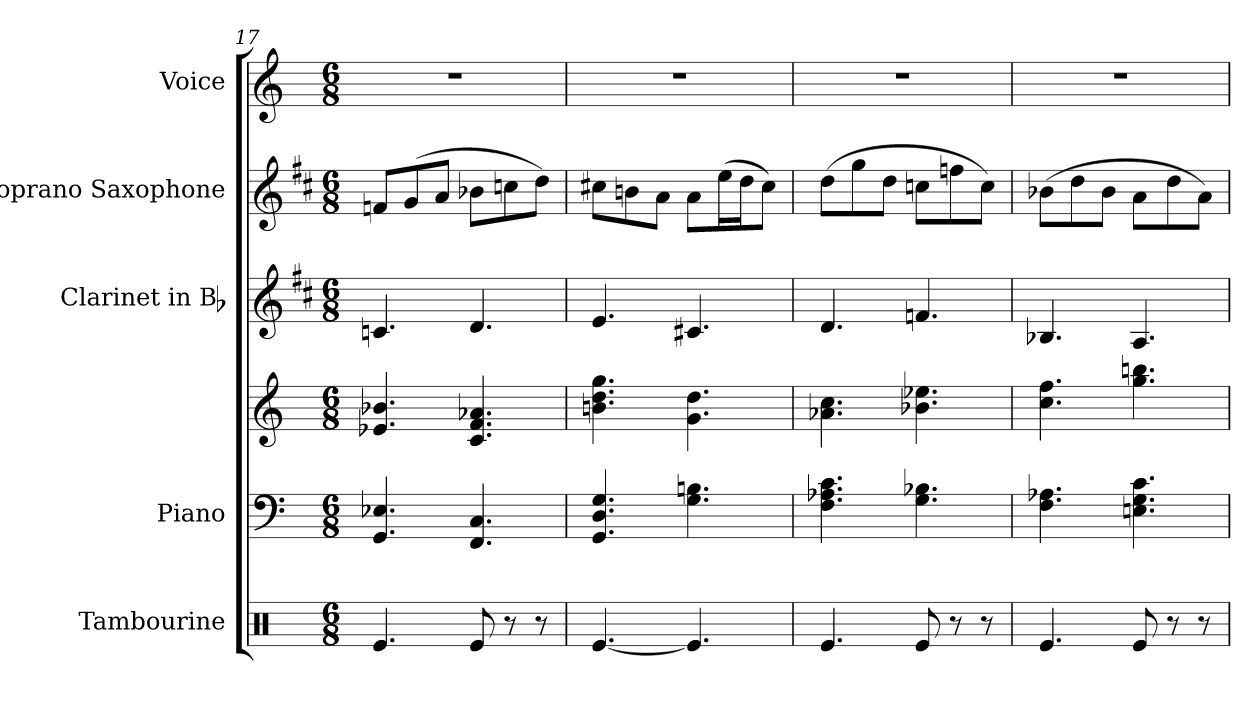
**kern	**kern	**kern	**kern	**kern	**kern
*part5	*part4	*part4	*part3	*part2	*part1
*staff6	*staff5	*staff4	*staff3	*staff2	*staff1
*I"Tambourine	*I"Piano	*	*I"Clarinet in Bb	*I"Soprano Saxophone	*I"Voice
*I'Tamb.	*I'Pno.	*	*I'Cl.	*I'Sop. Sax.	*I'Voice
*clefX	*clefF4	*clefG2	*clefG2	*clefG2	*clefG2
*	*	*	*ITrd1c2	*ITrd1c2	*
*k[]	*k[]	*k[]	*k[]	*k[]	*k[]
*C:	*C:	*C:	*C:	*C:	*C:
*M6/8	*M6/8	*M6/8	*M6/8	*M6/8	*M6/8
=17	=17	=17	=17	=17	=17
!	!	!	!	!	!LO:N:vis=1
4.Rei/	4.GGi/ 4.E-Xi	4.e-Xi/ 4.b-Xi	4.B-Xi/	8e-Xi/L	2.r
.	.	.	.	(8fi/	.
.	.	.	.	8gi/J	.
8Rei/	4.FFi/ 4.Ci	4.ci/ 4.fi 4.a-Xi	4.ci/	8a-Xi\L	.
8r	.	.	.	8b-Xi\	.
8r	.	.	.	8cci\J)	.
=18	=18	=18	=18	=18	=18
!	!	!	!	!	!LO:N:vis=1
[4.Rei/	4.GGi/ 4.Di 4.Gi	4.bni\ 4.ddi 4.ggi	4.di/	8bni\L	2.r
.	.	.	.	8ani\	.
.	.	.	.	8gi\J	.
4.Rei/]	4.Gi\ 4.Bni	4.gi\ 4.ddi	4.Bni/	8gi\L	.
.	.	.	.	(16ddi\L	.
.	.	.	.	16cci\J	.
.	.	.	.	8bi\J)	.
!!LO:LB:g=z
=19	=19	=19	=19	=19	=19
!	!	!	!	!	!LO:N:vis=1
4.Rei/	4.Fi\ 4.A-Xi 4.ci	4.a-Xi\ 4.cci	4.ci/	(8cci\L	2.r
.	.	.	.	8ffi\	.
.	.	.	.	8cci\J	.
8Rei/	4.Gi\ 4.B-Xi	4.b-Xi\ 4.ee-Xi	4.e-Xi/	8b-Xi\L	.
8r	.	.	.	8ee-Xi\	.
8r	.	.	.	8b-i\J)	.
=20	=20	=20	=20	=20	=20
!	!	!	!	!	!LO:N:vis=1
4.Rei/	4.Fi\ 4.A-Xi	4.cci\ 4.ffi	4.A-Xi/	(8a-Xi\L	2.r
.	.	.	.	8cci\	.
.	.	.	.	8a-i\J	.
8Rei/	4.Eni\ 4.Gi 4.ci	4.ggi\ 4.bbni	4.Gi/	8gi\L	.
8r	.	.	.	8cci\	.
8r	.	.	.	8gi\J)	.
=	=	=	=	=	=
*-	*-	*-	*-	*-	*-
